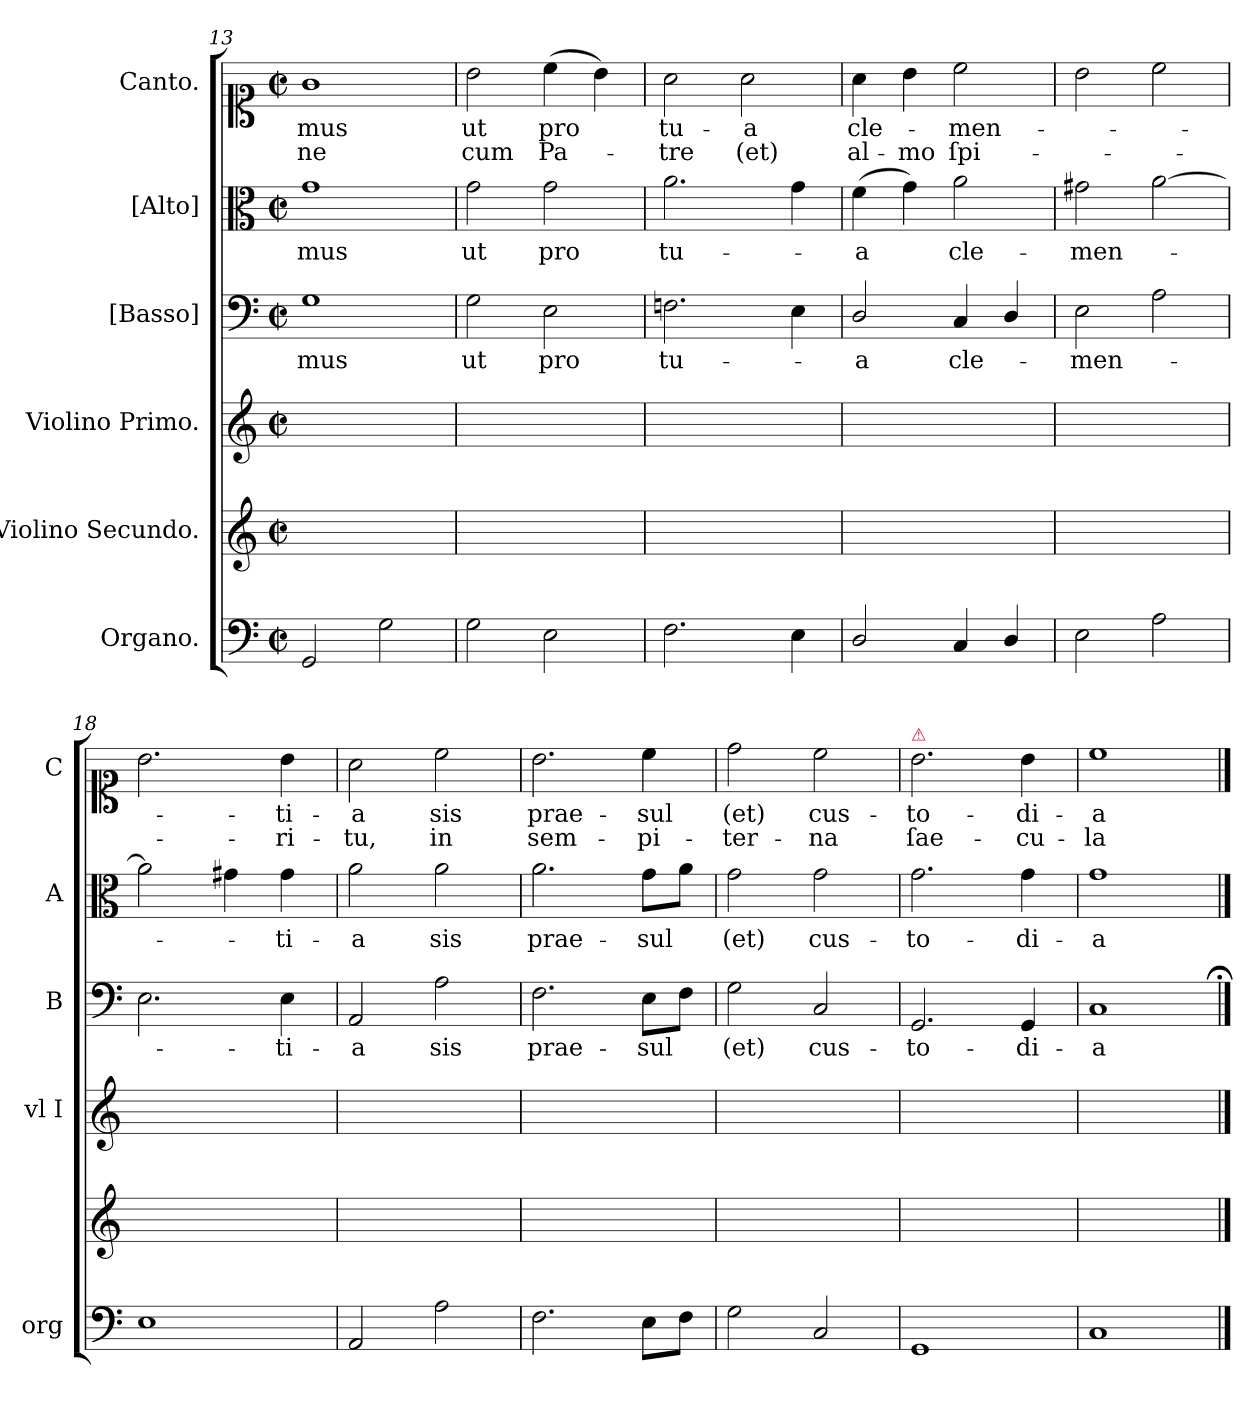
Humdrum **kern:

**kern	**kern	**kern	**kern	**text	**kern	**text	**kern	**text	**text
*part6	*part5	*part4	*part3	*part3	*part2	*part2	*part1	*part1	*part1
*staff6	*staff5	*staff4	*staff3	*staff3	*staff2	*staff2	*staff1	*staff1	*staff1
*I"Organo.	*I"Violino Secundo.	*I"Violino Primo.	*I"[Basso]	*	*I"[Alto]	*	*I"Canto.	*	*
*I'org	*	*I'vl I	*I'B	*	*I'A	*	*I'C	*	*
*clefF4	*clefG2	*clefG2	*clefF4	*	*clefC3	*	*clefC1	*	*
*k[]	*k[]	*k[]	*k[]	*	*k[]	*	*k[]	*	*
*C:	*C:	*C:	*C:	*	*C:	*	*C:	*	*
*M2/2	*M2/2	*M2/2	*M2/2	*	*M2/2	*	*M2/2	*	*
*met(c|)	*met(c|)	*met(c|)	*met(c|)	*	*met(c|)	*	*met(c|)	*	*
=13	=13	=13	=13	=13	=13	=13	=13	=13	=13
2GG/	1ryy	1ryy	1G	-mus	1g	-mus	1g	-mus	-ne
2G\	.	.	.	.	.	.	.	.	.
=14	=14	=14	=14	=14	=14	=14	=14	=14	=14
2G\	1ryy	1ryy	2G\	ut	2g\	ut	2b\	ut	cum
2E\	.	.	2E\	pro	2g\	pro	(4cc\	pro	Pa-
.	.	.	.	.	.	.	4b\)	.	.
=15	=15	=15	=15	=15	=15	=15	=15	=15	=15
2.F\	1ryy	1ryy	2.Fn\	tu-	2.a\	tu-	2a\	tu-	-tre
.	.	.	.	.	.	.	2a\	-a	(et)
4E\	.	.	4E\	.	4g\	.	.	.	.
=16	=16	=16	=16	=16	=16	=16	=16	=16	=16
2D/	1ryy	1ryy	2D/	a	(4f\	-a	4a\	cle-	al-
.	.	.	.	.	4g\)	.	4b\	.	-mo
4C/	.	.	4C/	cle-	2a\	cle-	2cc\	-men-	ſpi-
4D/	.	.	4D/	.	.	.	.	.	.
=17	=17	=17	=17	=17	=17	=17	=17	=17	=17
2E\	1ryy	1ryy	2E\	-men-	2g#X\	-men-	2b\	.	.
2A\	.	.	2A\	.	[2a\	.	2cc\	.	.
=18	=18	=18	=18	=18	=18	=18	=18	=18	=18
1E	1ryy	1ryy	2.E\	.	2a\]	.	2.b\	.	.
.	.	.	.	.	4g#X\	.	.	.	.
.	.	.	4E\	-ti-	4g#\	-ti-	4b\	-ti-	-ri-
=19	=19	=19	=19	=19	=19	=19	=19	=19	=19
2AA/	1ryy	1ryy	2AA/	-a	2a\	-a	2a\	-a	-tu,
2A\	.	.	2A\	sis	2a\	sis	2cc\	sis	in
=20	=20	=20	=20	=20	=20	=20	=20	=20	=20
2.F\	1ryy	1ryy	2.F\	prae-	2.a\	prae-	2.b\	prae-	sem-
8E\L	.	.	8E\L	-sul	8g\L	-sul	4cc\	-sul	-pi-
8F\J	.	.	8F\J	.	8a\J	.	.	.	.
=21	=21	=21	=21	=21	=21	=21	=21	=21	=21
2G\	1ryy	1ryy	2G\	(et)	2g\	(et)	2dd\	(et)	-ter-
2C/	.	.	2C/	cus-	2g\	cus-	2cc\	cus-	-na
=22	=22	=22	=22	=22	=22	=22	=22	=22	=22
!	!	!	!	!	!	!	!LO:TX:a:color=crimson:t=⚠	!	!
1GG	1ryy	1ryy	2.GG/	-to-	2.g\	-to-	2.b\	-to-	ſae-
.	.	.	4GG/	-di-	4g\	-di-	4b\	-di-	-cu-
=23	=23	=23	=23	=23	=23	=23	=23	=23	=23
1C	1ryy	1ryy	1C	-a	1g	-a	1cc	-a	-la
==	==	==	==;	==	==	==	==	==	==
*-	*-	*-	*-	*-	*-	*-	*-	*-	*-
